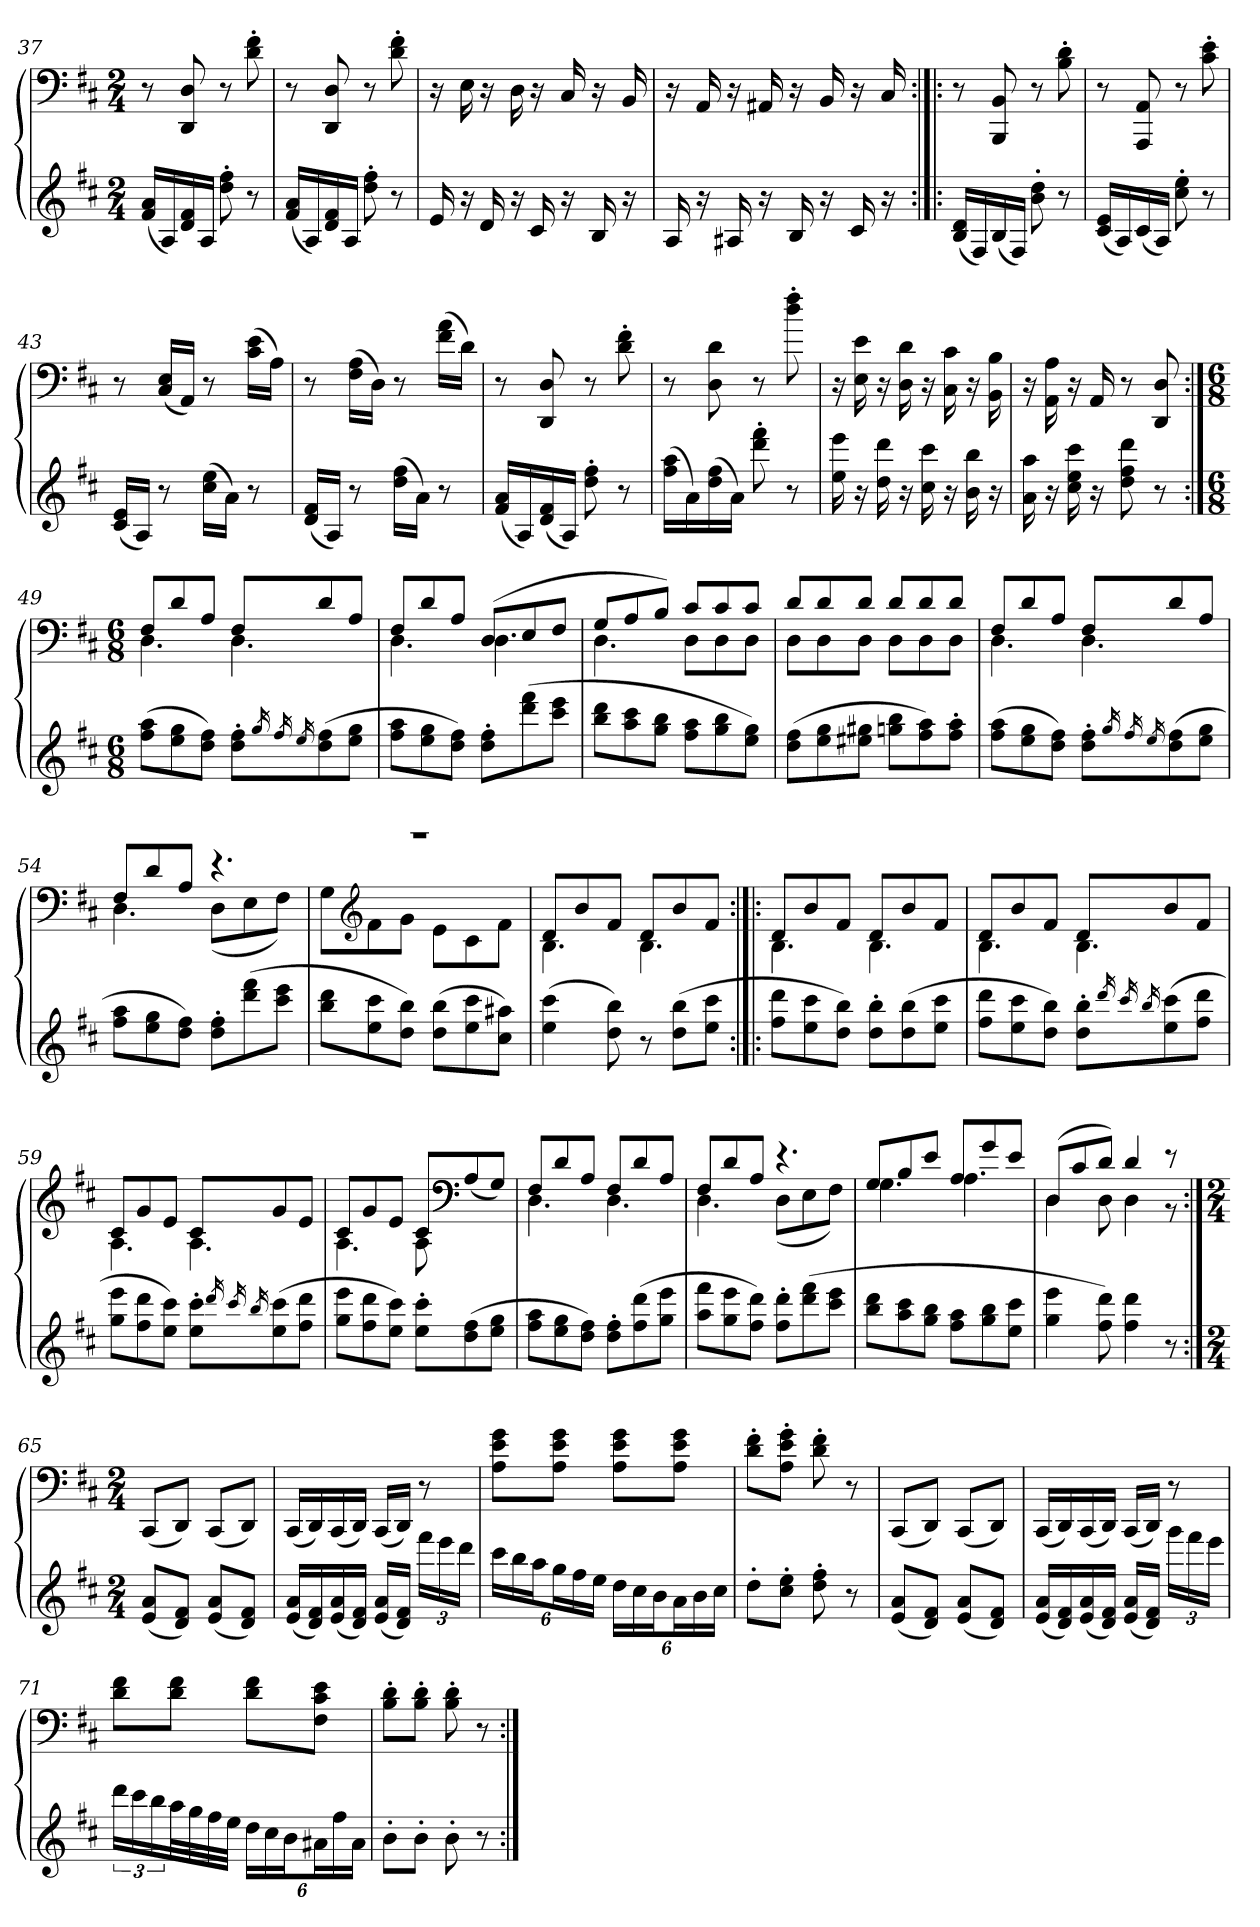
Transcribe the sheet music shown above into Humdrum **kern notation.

**kern	**kern
*part1	*part1
*staff2	*staff1
*clefG2	*clefF4
*k[f#c#]	*k[f#c#]
*M2/4	*M2/4
=37	=37
(16f# 16aLL	8r
16A)	.
16d 16f#	8DD 8D
16AJJ	.
8dd' 8ff#'	8r
8r	8d' 8f#'
=38	=38
(16f# 16aLL	8r
16A)	.
16d 16f#	8DD 8D
16AJJ	.
8dd' 8ff#'	8r
8r	8d' 8f#'
=39	=39
16e	16r
16r	16E
16d	16r
16r	16D
16c#	16r
16r	16C#
16B	16r
16r	16BB
=40	=40
16A	16r
16r	16AA
16A#X	16r
16r	16AA#X
16B	16r
16r	16BB
16c#	16r
16r	16C#
=41:|!|:	=41:|!|:
(16B 16dLL	8r
16F#)	.
(16B	8BBB 8BB
16F#JJ)	.
8b' 8dd'	8r
8r	8B' 8d'
=42	=42
(16c# 16eLL	8r
16A)	.
(16c#	8AAA 8AA
16AJJ)	.
8cc#' 8ee'	8r
8r	8c#' 8e'
=43	=43
(16c# 16eLL	8r
16AJJ)	.
8r	(16C# 16ELL
.	16AAJJ)
(16cc# 16eeLL	8r
16aJJ)	.
8r	(16c# 16eLL
.	16AJJ)
=44	=44
(16d 16f#LL	8r
16AJJ)	.
8r	(16F# 16ALL
.	16DJJ)
(16dd 16ff#LL	8r
16aJJ)	.
8r	(16f# 16aLL
.	16dJJ)
=45	=45
(16f# 16aLL	8r
16A)	.
(16d 16f#	8DD 8D
16AJJ)	.
8dd' 8ff#'	8r
8r	8d' 8f#'
=46	=46
(16ff# 16aaLL	8r
16a)	.
(16dd 16ff#	8D 8d
16aJJ)	.
8ddd' 8fff#'	8r
8r	8dd' 8ff#'
=47	=47
16ee 16eee	16r
16r	16E 16e
16dd 16ddd	16r
16r	16D 16d
16cc# 16ccc#	16r
16r	16C# 16c#
16b 16bb	16r
16r	16BB 16B
=48	=48
16a 16aa	16r
16r	16AA 16A
16cc# 16ee 16ccc#	16r
16r	16AA
8dd 8ff# 8ddd	8r
8r	8DD 8D
=49:|!	=49:|!
*M6/8	*M6/8
*	*^
(8ff# 8aaL	8F#L	4.D
8ee 8gg	8d	.
8dd 8ff#J)	8AJ	.
8dd' 8ff#'L	8F#L	4.D
16qgg	.	.
16qff#	.	.
16qee	.	.
(8dd 8ff#	8d	.
8ee 8ggJ	8AJ	.
=50	=50	=50
8ff# 8aaL	8F#L	4.D
8ee 8gg	8d	.
8dd 8ff#J)	8AJ	.
8dd' 8ff#'L	(8DL	4.D
(8ddd 8fff#	8E	.
8ccc# 8eeeJ	8F#J	.
=51	=51	=51
8bb 8dddL	8GL	4.D
8aa 8ccc#	8A	.
8gg 8bbJ	8BJ)	.
8ff# 8aaL	8c#L	8DL
8gg 8bb	8c#	8D
8ee 8ggJ)	8c#J	8DJ
=52	=52	=52
(8dd 8ff#L	8dL	8DL
8ee 8gg	8d	8D
8ee#X 8gg#XJ	8dJ	8DJ
8ggn 8bbL	8dL	8DL
8ff# 8aa)	8d	8D
8ff#' 8aa'J	8dJ	8DJ
=53	=53	=53
(8ff# 8aaL	8F#L	4.D
8ee 8gg	8d	.
8dd 8ff#J)	8AJ	.
8dd' 8ff#'L	8F#L	4.D
16qgg	.	.
16qff#	.	.
16qee	.	.
(8dd 8ff#	8d	.
8ee 8ggJ	8AJ	.
=54	=54	=54
8ff# 8aaL	8F#L	4.D
8ee 8gg	8d	.
8dd 8ff#J)	8AJ	.
8dd' 8ff#'L	4.r	(8DL
(8ddd 8fff#	.	8E
8ccc# 8eeeJ	.	8F#J)
=55	=55	=55
8bb 8dddL	2.r	8GL
*	*clefG2	*
8ee 8ccc#	.	8f#
8dd 8bbJ)	.	8gJ
(8dd 8bbL	.	8eL
8ee 8ccc#	.	8c#
8cc# 8aa#XJ)	.	8f#J
=56	=56	=56
(4ee 4ccc#	8dL	4.B
.	8b	.
8dd 8bb)	8f#J	.
8r	8dL	4.B
(8dd 8bbL	8b	.
8ee 8ccc#J	8f#J	.
=57:|!|:	=57:|!|:	=57:|!|:
8ff# 8dddL	8dL	4.B
8ee 8ccc#	8b	.
8dd 8bbJ)	8f#J	.
8dd' 8bb'L	8dL	4.B
(8dd 8bb	8b	.
8ee 8ccc#J	8f#J	.
=58	=58	=58
8ff# 8dddL	8dL	4.B
8ee 8ccc#	8b	.
8dd 8bbJ)	8f#J	.
8dd' 8bb'L	8dL	4.B
16qddd	.	.
16qccc#	.	.
16qbb	.	.
(8ee 8ccc#	8b	.
8ff# 8dddJ	8f#J	.
=59	=59	=59
8gg 8eeeL	8c#L	4.A
8ff# 8ddd	8g	.
8ee 8ccc#J)	8eJ	.
8ee' 8ccc#'L	8c#L	4.A
16qddd	.	.
16qccc#	.	.
16qbb	.	.
(8ee 8ccc#	8g	.
8ff# 8dddJ	8eJ	.
=60	=60	=60
8gg 8eeeL	8c#L	4.A
8ff# 8ddd	8g	.
8ee 8ccc#J)	8eJ	.
8ee' 8ccc#'L	8c#L	8A
*	*clefF4	*
(8dd 8ff#	(8A	4ryy
8ee 8ggJ	8GJ)	.
=61	=61	=61
8ff# 8aaL	8F#L	4.D
8ee 8gg	8d	.
8dd 8ff#J)	8AJ	.
8dd' 8ff#'L	8F#L	4.D
(8ff# 8ddd	8d	.
8gg 8eeeJ	8AJ	.
=62	=62	=62
8aa 8fff#L	8F#L	4.D
8gg 8eee	8d	.
8ff# 8dddJ)	8AJ	.
8ff#' 8ddd'L	4.r	(8DL
(8ddd 8fff#	.	8E
8ccc# 8eeeJ	.	8F#J)
=63	=63	=63
8bb 8dddL	8GL	4.G
8aa 8ccc#	8B	.
8gg 8bbJ	8eJ	.
8ff# 8aaL	8AL	4.A
8gg 8bb	8g	.
8ee 8ccc#J	8eJ	.
=64	=64	=64
4gg 4eee	(8DL	4D
.	8c#	.
8ff# 8ddd)	8dJ)	8D
4ff# 4ddd	4d	4D
8r	8r	8r
*	*v	*v
=65:|!	=65:|!
*M2/4	*M2/4
(8e 8aL	(8CC#L
8d 8f#J)	8DDJ)
(8e 8aL	(8CC#L
8d 8f#J)	8DDJ)
=66	=66
(16e 16aLL	(16CC#LL
16d 16f#)	16DD)
(16e 16a	(16CC#
16d 16f#JJ)	16DDJJ)
(16e 16aLL	(16CC#LL
16d 16f#JJ)	16DDJJ)
24fff#LL	8r
24eee	.
24dddJJ	.
=67	=67
24ccc#LL	8A 8e 8gL
24bb	.
24aaJ	.
24ggL	8A 8e 8gJ
24ff#	.
24eeJJ	.
24ddLL	8A 8e 8gL
24cc#	.
24bJ	.
24aL	8A 8e 8gJ
24b	.
24cc#JJ	.
=68	=68
8dd'L	8d' 8f#'L
8cc#' 8ee'J	8A' 8e' 8g'J
8dd' 8ff#'	8d' 8f#'
8r	8r
=69	=69
(8e 8aL	(8CC#L
8d 8f#J)	8DDJ)
(8e 8aL	(8CC#L
8d 8f#J)	8DDJ)
=70	=70
(16e 16aLL	(16CC#LL
16d 16f#)	16DD)
(16e 16a	(16CC#
16d 16f#JJ)	16DDJJ)
(16e 16aLL	(16CC#LL
16d 16f#JJ)	16DDJJ)
24gggLL	8r
24fff#	.
24eeeJJ	.
=71	=71
24dddLL	8d 8f#L
24ccc#	.
24bb	.
32aaL	8d 8f#J
32gg	.
32ff#	.
32eeJJJ	.
24ddLL	8d 8f#L
24cc#	.
24bJ	.
24a#XL	8F# 8c# 8eJ
24ff#	.
24a#JJ	.
=72	=72
8b'L	8B' 8d'L
8b'J	8B' 8d'J
8b'	8B' 8d'
8r	8r
=:|!	=:|!
*-	*-
